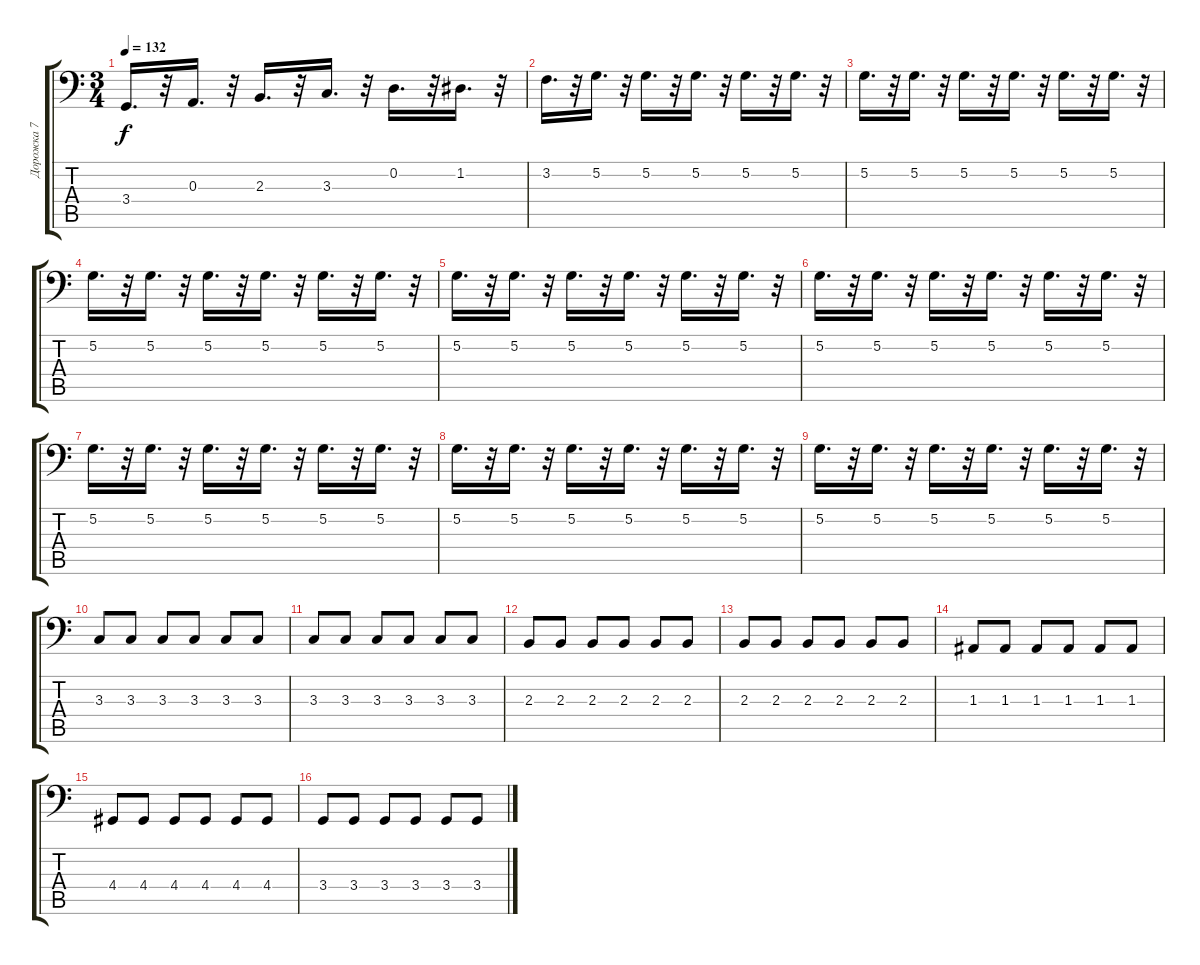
\track ("Дорожка 7" "Дорожка 7") {instrument electricbassfinger}
\staff {score tabs}
\tuning (G2 D2 A1 E1 B0 G0) {hide}
\ts (3 4)
\tempo 132
\clef f4
\ks c
3.4.16{d dy f} r.32 0.3.16{d} r.32 2.3.16{d} r.32 3.3.16{d} r.32 0.2.16{d} r.32 1.2.16{d} r.32 |
3.2.16{d} r.32 5.2.16{d} r.32 5.2.16{d} r.32 5.2.16{d} r.32 5.2.16{d} r.32 5.2.16{d} r.32 |
5.2.16{d} r.32 5.2.16{d} r.32 5.2.16{d} r.32 5.2.16{d} r.32 5.2.16{d} r.32 5.2.16{d} r.32 |
5.2.16{d} r.32 5.2.16{d} r.32 5.2.16{d} r.32 5.2.16{d} r.32 5.2.16{d} r.32 5.2.16{d} r.32 |
5.2.16{d} r.32 5.2.16{d} r.32 5.2.16{d} r.32 5.2.16{d} r.32 5.2.16{d} r.32 5.2.16{d} r.32 |
5.2.16{d} r.32 5.2.16{d} r.32 5.2.16{d} r.32 5.2.16{d} r.32 5.2.16{d} r.32 5.2.16{d} r.32 |
5.2.16{d} r.32 5.2.16{d} r.32 5.2.16{d} r.32 5.2.16{d} r.32 5.2.16{d} r.32 5.2.16{d} r.32 |
5.2.16{d} r.32 5.2.16{d} r.32 5.2.16{d} r.32 5.2.16{d} r.32 5.2.16{d} r.32 5.2.16{d} r.32 |
5.2.16{d} r.32 5.2.16{d} r.32 5.2.16{d} r.32 5.2.16{d} r.32 5.2.16{d} r.32 5.2.16{d} r.32 |
3.3.8 3.3.8 3.3.8 3.3.8 3.3.8 3.3.8 |
3.3.8 3.3.8 3.3.8 3.3.8 3.3.8 3.3.8 |
2.3.8 2.3.8 2.3.8 2.3.8 2.3.8 2.3.8 |
2.3.8 2.3.8 2.3.8 2.3.8 2.3.8 2.3.8 |
1.3.8 1.3.8 1.3.8 1.3.8 1.3.8 1.3.8 |
4.4.8 4.4.8 4.4.8 4.4.8 4.4.8 4.4.8 |
3.4.8 3.4.8 3.4.8 3.4.8 3.4.8 3.4.8
